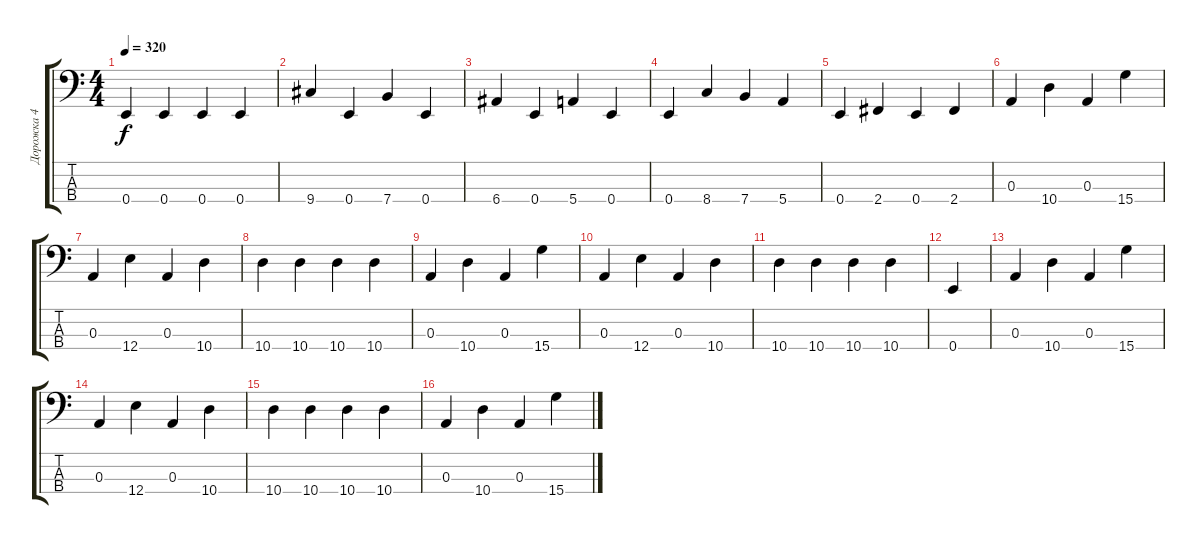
\track ("Дорожка 4" "Дорожка 4") {instrument electricbassfinger}
\staff {score tabs}
\tuning (G2 D2 A1 E1) {hide}
\ts (4 4)
\tempo 320
\clef f4
\ks c
0.4.4{dy f} 0.4.4 0.4.4 0.4.4 |
9.4.4 0.4.4 7.4.4 0.4.4 |
6.4.4 0.4.4 5.4.4 0.4.4 |
0.4.4 8.4.4 7.4.4 5.4.4 |
0.4.4 2.4.4 0.4.4 2.4.4 |
0.3.4 10.4.4 0.3.4 15.4.4 |
0.3.4 12.4.4 0.3.4 10.4.4 |
10.4.4 10.4.4 10.4.4 10.4.4 |
0.3.4 10.4.4 0.3.4 15.4.4 |
0.3.4 12.4.4 0.3.4 10.4.4 |
10.4.4 10.4.4 10.4.4 10.4.4 |
0.4.4 |
0.3.4 10.4.4 0.3.4 15.4.4 |
0.3.4 12.4.4 0.3.4 10.4.4 |
10.4.4 10.4.4 10.4.4 10.4.4 |
0.3.4 10.4.4 0.3.4 15.4.4
